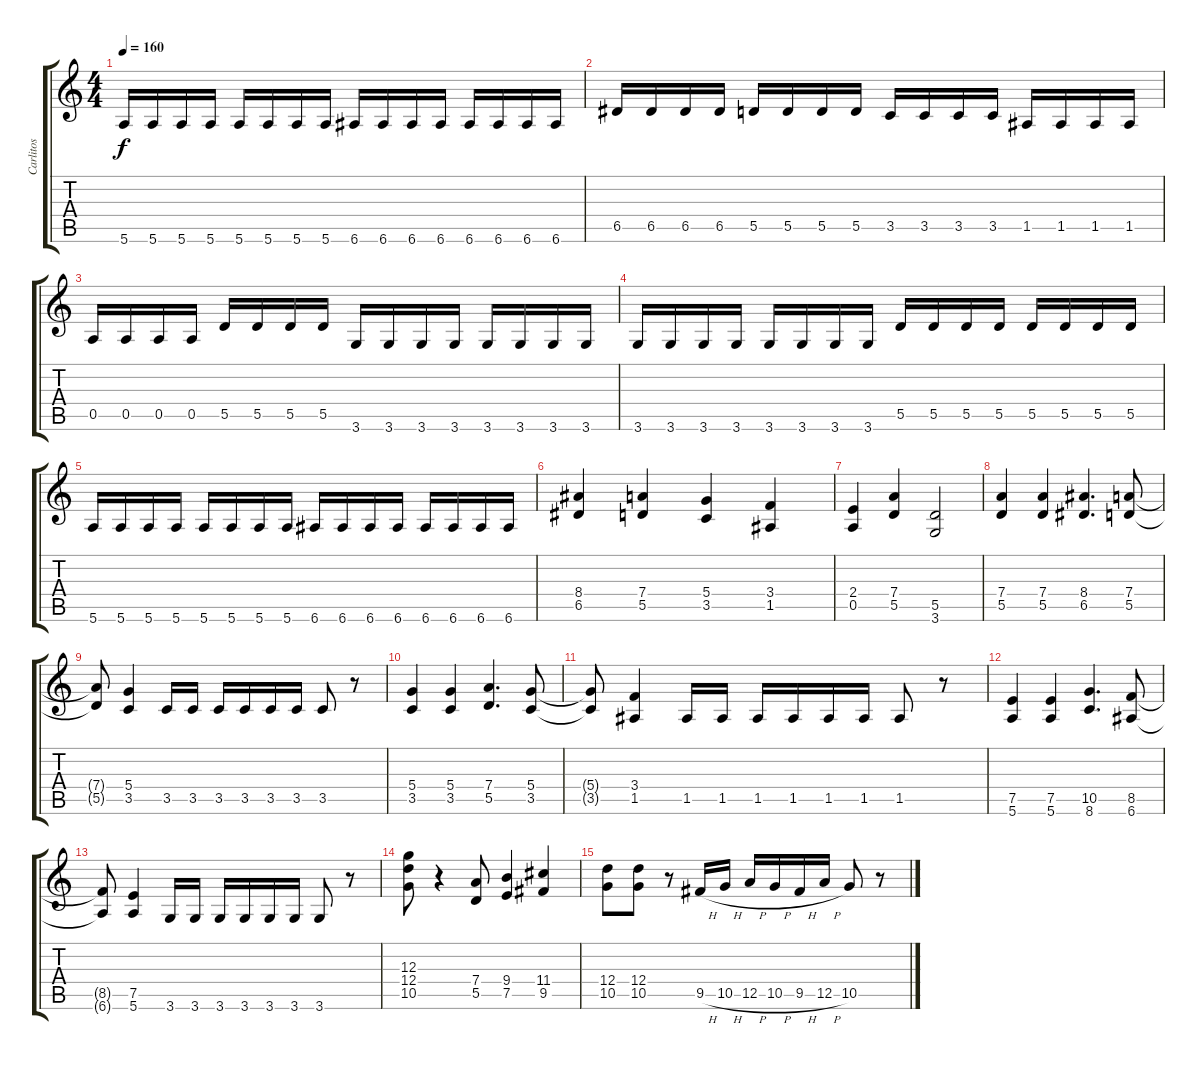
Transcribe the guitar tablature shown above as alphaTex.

\track ("Carlitos" "Carlitos") {solo instrument distortionguitar}
\staff {score tabs}
\tuning (E4 B3 G3 D3 A2 E2) {hide}
\ts (4 4)
\tempo 160
\clef g2
\ks c
5.6.16{dy f} 5.6.16 5.6.16 5.6.16 5.6.16 5.6.16 5.6.16 5.6.16 6.6.16 6.6.16 6.6.16 6.6.16 6.6.16 6.6.16 6.6.16 6.6.16 |
6.5.16 6.5.16 6.5.16 6.5.16 5.5.16 5.5.16 5.5.16 5.5.16 3.5.16 3.5.16 3.5.16 3.5.16 1.5.16 1.5.16 1.5.16 1.5.16 |
0.5.16 0.5.16 0.5.16 0.5.16 5.5.16 5.5.16 5.5.16 5.5.16 3.6.16 3.6.16 3.6.16 3.6.16 3.6.16 3.6.16 3.6.16 3.6.16 |
3.6.16 3.6.16 3.6.16 3.6.16 3.6.16 3.6.16 3.6.16 3.6.16 5.5.16 5.5.16 5.5.16 5.5.16 5.5.16 5.5.16 5.5.16 5.5.16 |
5.6.16 5.6.16 5.6.16 5.6.16 5.6.16 5.6.16 5.6.16 5.6.16 6.6.16 6.6.16 6.6.16 6.6.16 6.6.16 6.6.16 6.6.16 6.6.16 |
(8.4 6.5).4 (7.4 5.5).4 (5.4 3.5).4 (3.4 1.5).4 |
(2.4 0.5).4 (7.4 5.5).4 (5.5 3.6).2 |
(7.4 5.5).4 (7.4 5.5).4 (8.4 6.5).4{d} (7.4 5.5).8 |
(7.4{t} 5.5{t}).8 (5.4 3.5).4 3.5.16 3.5.16 3.5.16 3.5.16 3.5.16 3.5.16 3.5.8 r.8 |
(5.4 3.5).4 (5.4 3.5).4 (7.4 5.5).4{d} (5.4 3.5).8 |
(5.4{t} 3.5{t}).8 (3.4 1.5).4 1.5.16 1.5.16 1.5.16 1.5.16 1.5.16 1.5.16 1.5.8 r.8 |
(7.5 5.6).4 (7.5 5.6).4 (10.5 8.6).4{d} (8.5 6.6).8 |
(8.5{t} 6.6{t}).8 (7.5 5.6).4 3.6.16 3.6.16 3.6.16 3.6.16 3.6.16 3.6.16 3.6.8 r.8 |
(12.3 12.4 10.5).8 r.4 (7.4 5.5).8 (9.4 7.5).4 (11.4 9.5).4 |
(12.4 10.5).8 (12.4 10.5).8 r.8 9.5{h}.16 10.5{h}.16 12.5{h}.16 10.5{h}.16 9.5{h}.16 12.5{h}.16 10.5.8 r.8
